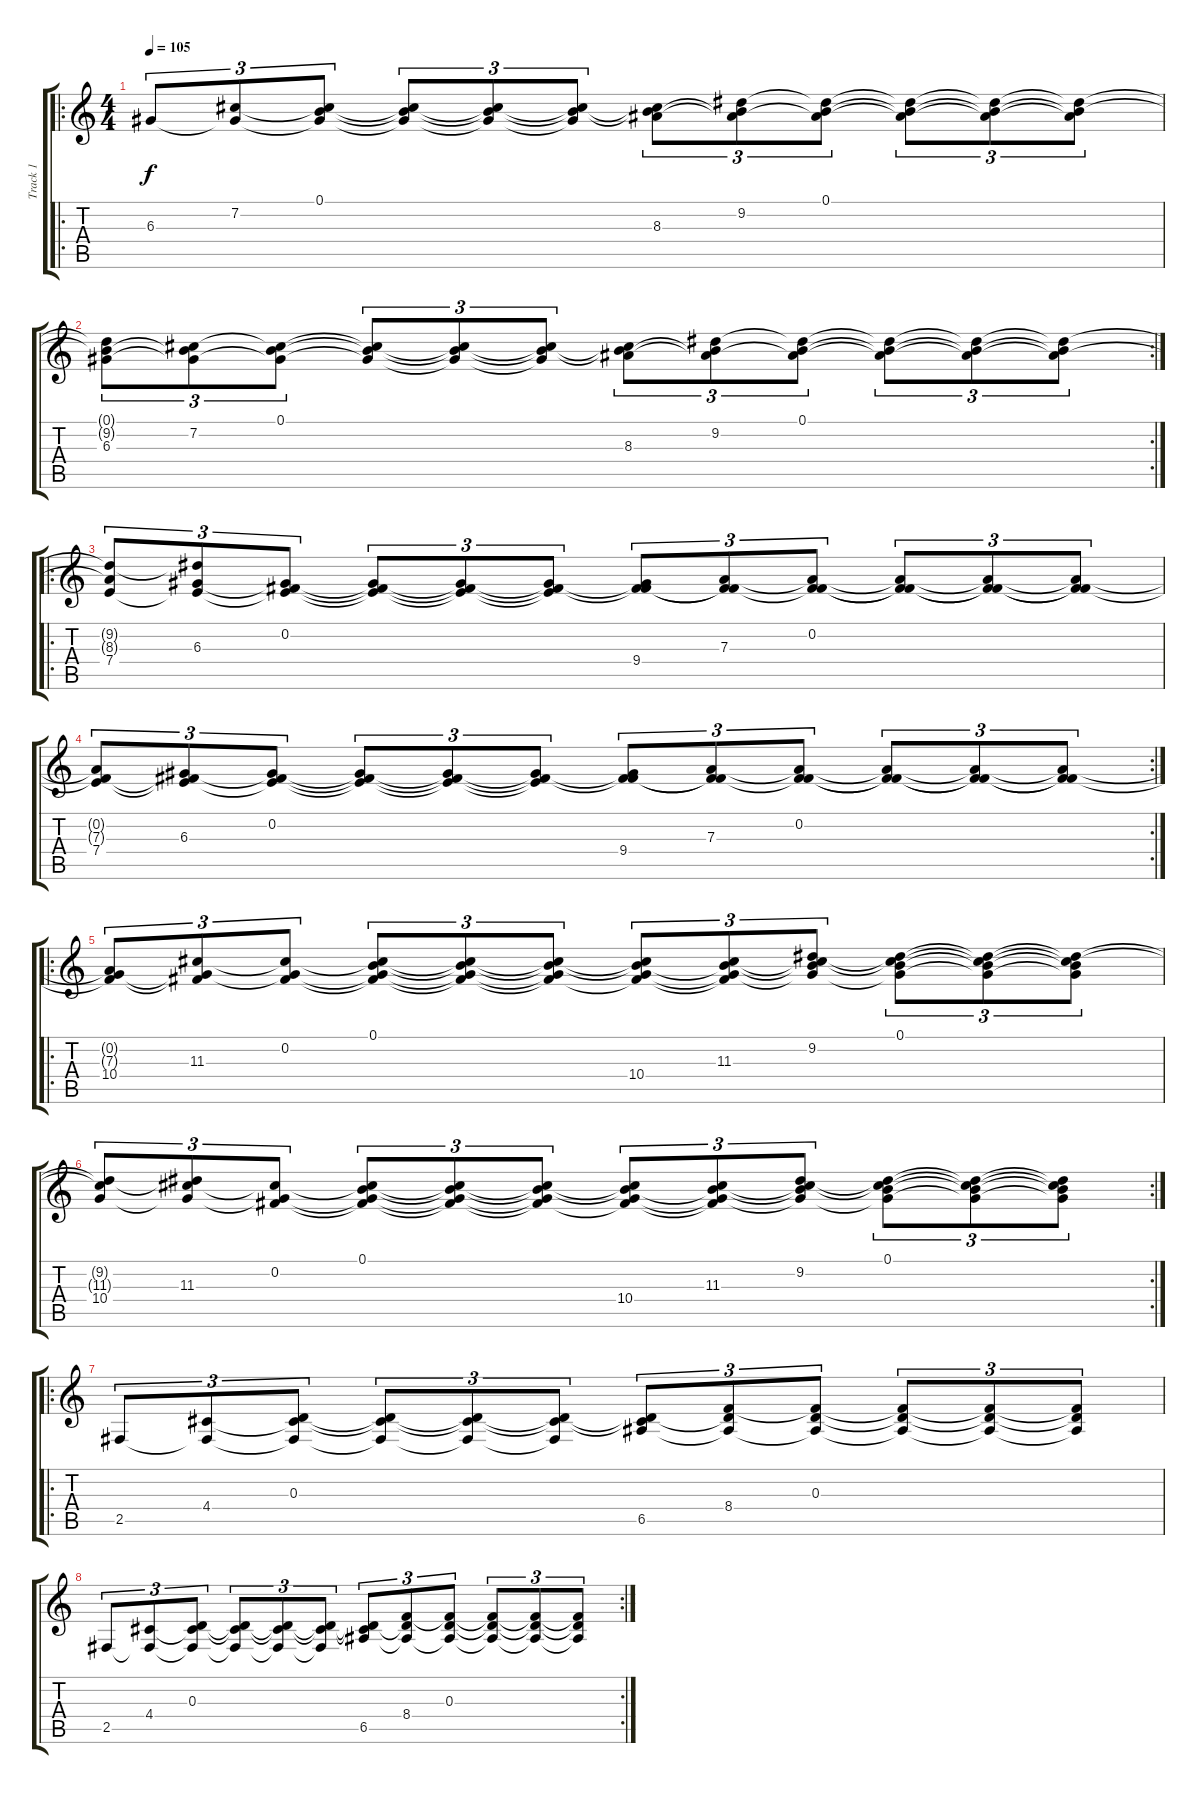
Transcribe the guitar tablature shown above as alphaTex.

\track ("Track 1" "Track 1") {instrument distortionguitar}
\staff {score tabs}
\tuning (B3 Gb3 D3 A2 E2 B1) {hide}
\ro
\ts (4 4)
\tempo 105
\clef g2
\ks c
6.3.8{tu (3 2) dy f} (7.2 6.3{t}).8{tu (3 2)} (0.1 7.2{t} 6.3{t}).8{tu (3 2)} (0.1{t} 7.2{t} 6.3{t}).8{tu (3 2)} (0.1{t} 7.2{t} 6.3{t}).8{tu (3 2)} (0.1{t} 7.2{t} 6.3{t}).8{tu (3 2)} (0.1{t} 7.2{t} 8.3).8{tu (3 2)} (0.1{t} 9.2 8.3{t}).8{tu (3 2)} (0.1 9.2{t} 8.3{t}).8{tu (3 2)} (0.1{t} 9.2{t} 8.3{t}).8{tu (3 2)} (0.1{t} 9.2{t} 8.3{t}).8{tu (3 2)} (0.1{t} 9.2{t} 8.3{t}).8{tu (3 2)} |
\rc 2
(0.1{t} 9.2{t} 6.3).8{tu (3 2)} (0.1{t} 7.2 6.3{t}).8{tu (3 2)} (0.1 7.2{t} 6.3{t}).8{tu (3 2)} (0.1{t} 7.2{t} 6.3{t}).8{tu (3 2)} (0.1{t} 7.2{t} 6.3{t}).8{tu (3 2)} (0.1{t} 7.2{t} 6.3{t}).8{tu (3 2)} (0.1{t} 7.2{t} 8.3).8{tu (3 2)} (0.1{t} 9.2 8.3{t}).8{tu (3 2)} (0.1 9.2{t} 8.3{t}).8{tu (3 2)} (0.1{t} 9.2{t} 8.3{t}).8{tu (3 2)} (0.1{t} 9.2{t} 8.3{t}).8{tu (3 2)} (0.1{t} 9.2{t} 8.3{t}).8{tu (3 2)} |
\ro
(9.2{t} 8.3{t} 7.4).8{tu (3 2)} (9.2{t} 6.3 7.4{t}).8{tu (3 2)} (0.2 6.3{t} 7.4{t}).8{tu (3 2)} (0.2{t} 6.3{t} 7.4{t}).8{tu (3 2)} (0.2{t} 6.3{t} 7.4{t}).8{tu (3 2)} (0.2{t} 6.3{t} 7.4{t}).8{tu (3 2)} (0.2{t} 6.3{t} 9.4).8{tu (3 2)} (0.2{t} 7.3 9.4{t}).8{tu (3 2)} (0.2 7.3{t} 9.4{t}).8{tu (3 2)} (0.2{t} 7.3{t} 9.4{t}).8{tu (3 2)} (0.2{t} 7.3{t} 9.4{t}).8{tu (3 2)} (0.2{t} 7.3{t} 9.4{t}).8{tu (3 2)} |
\rc 2
(0.2{t} 7.3{t} 7.4).8{tu (3 2)} (0.2{t} 6.3 7.4{t}).8{tu (3 2)} (0.2 6.3{t} 7.4{t}).8{tu (3 2)} (0.2{t} 6.3{t} 7.4{t}).8{tu (3 2)} (0.2{t} 6.3{t} 7.4{t}).8{tu (3 2)} (0.2{t} 6.3{t} 7.4{t}).8{tu (3 2)} (0.2{t} 6.3{t} 9.4).8{tu (3 2)} (0.2{t} 7.3 9.4{t}).8{tu (3 2)} (0.2 7.3{t} 9.4{t}).8{tu (3 2)} (0.2{t} 7.3{t} 9.4{t}).8{tu (3 2)} (0.2{t} 7.3{t} 9.4{t}).8{tu (3 2)} (0.2{t} 7.3{t} 9.4{t}).8{tu (3 2)} |
\ro
(0.2{t} 7.3{t} 10.4).8{tu (3 2)} (0.2{t} 11.3 10.4{t}).8{tu (3 2)} (0.2 11.3{t} 10.4{t}).8{tu (3 2)} (0.1 0.2{t} 11.3{t} 10.4{t}).8{tu (3 2)} (0.1{t} 0.2{t} 11.3{t} 10.4{t}).8{tu (3 2)} (0.1{t} 0.2{t} 11.3{t} 10.4{t}).8{tu (3 2)} (0.1{t} 0.2{t} 11.3{t} 10.4).8{tu (3 2)} (0.1{t} 0.2{t} 11.3 10.4{t}).8{tu (3 2)} (0.1{t} 9.2 11.3{t} 10.4{t}).8{tu (3 2)} (0.1 9.2{t} 11.3{t} 10.4{t}).8{tu (3 2)} (0.1{t} 9.2{t} 11.3{t} 10.4{t}).8{tu (3 2)} (0.1{t} 9.2{t} 11.3{t} 10.4{t}).8{tu (3 2)} |
\rc 2
(9.2{t} 11.3{t} 10.4).8{tu (3 2)} (9.2{t} 11.3 10.4{t}).8{tu (3 2)} (0.2 11.3{t} 10.4{t}).8{tu (3 2)} (0.1 0.2{t} 11.3{t} 10.4{t}).8{tu (3 2)} (0.1{t} 0.2{t} 11.3{t} 10.4{t}).8{tu (3 2)} (0.1{t} 0.2{t} 11.3{t} 10.4{t}).8{tu (3 2)} (0.1{t} 0.2{t} 11.3{t} 10.4).8{tu (3 2)} (0.1{t} 0.2{t} 11.3 10.4{t}).8{tu (3 2)} (0.1{t} 9.2 11.3{t} 10.4{t}).8{tu (3 2)} (0.1 9.2{t} 11.3{t} 10.4{t}).8{tu (3 2)} (0.1{t} 9.2{t} 11.3{t} 10.4{t}).8{tu (3 2)} (0.1{t} 9.2{t} 11.3{t} 10.4{t}).8{tu (3 2)} |
\ro
2.5.8{tu (3 2)} (4.4 2.5{t}).8{tu (3 2)} (0.3 4.4{t} 2.5{t}).8{tu (3 2)} (0.3{t} 4.4{t} 2.5{t}).8{tu (3 2)} (0.3{t} 4.4{t} 2.5{t}).8{tu (3 2)} (0.3{t} 4.4{t} 2.5{t}).8{tu (3 2)} (0.3{t} 4.4{t} 6.5).8{tu (3 2)} (0.3{t} 8.4 6.5{t}).8{tu (3 2)} (0.3 8.4{t} 6.5{t}).8{tu (3 2)} (0.3{t} 8.4{t} 6.5{t}).8{tu (3 2)} (0.3{t} 8.4{t} 6.5{t}).8{tu (3 2)} (0.3{t} 8.4{t} 6.5{t}).8{tu (3 2)} |
\rc 2
2.5.8{tu (3 2)} (4.4 2.5{t}).8{tu (3 2)} (0.3 4.4{t} 2.5{t}).8{tu (3 2)} (0.3{t} 4.4{t} 2.5{t}).8{tu (3 2)} (0.3{t} 4.4{t} 2.5{t}).8{tu (3 2)} (0.3{t} 4.4{t} 2.5{t}).8{tu (3 2)} (0.3{t} 4.4{t} 6.5).8{tu (3 2)} (0.3{t} 8.4 6.5{t}).8{tu (3 2)} (0.3 8.4{t} 6.5{t}).8{tu (3 2)} (0.3{t} 8.4{t} 6.5{t}).8{tu (3 2)} (0.3{t} 8.4{t} 6.5{t}).8{tu (3 2)} (0.3{t} 8.4{t} 6.5{t}).8{tu (3 2)}
